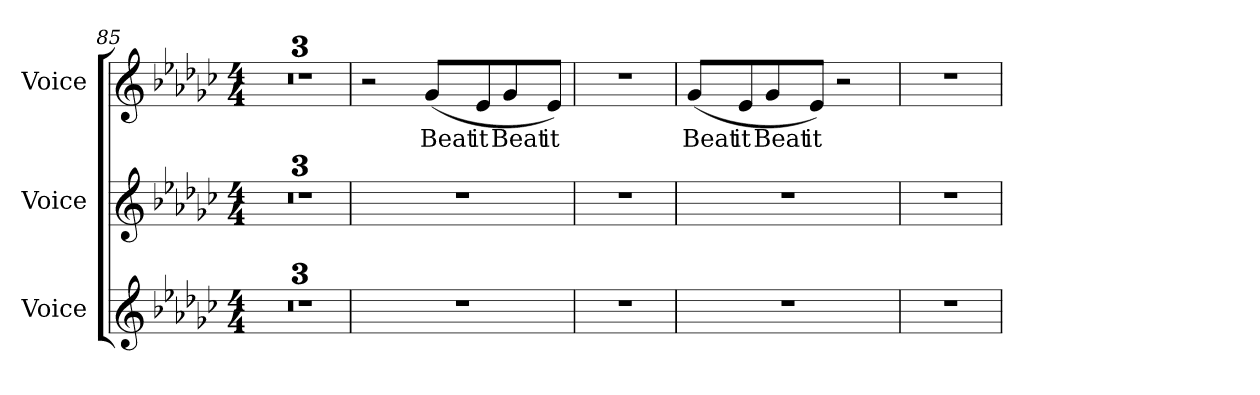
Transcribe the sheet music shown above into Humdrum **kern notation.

**kern	**kern	**kern	**text
*part3	*part2	*part1	*part1
*staff3	*staff2	*staff1	*staff1
*I"Voice	*I"Voice	*I"Voice	*
*I'Voice	*I'Voice	*I'Voice	*
*clefG2	*clefG2	*clefG2	*
*k[b-e-a-d-g-c-]	*k[b-e-a-d-g-c-]	*k[b-e-a-d-g-c-]	*
*e-:	*e-:	*e-:	*
*M4/4	*M4/4	*M4/4	*
=85	=85	=85	=85
1r	1r	1r	.
=86	=86	=86	=86
1r	1r	1r	.
=87	=87	=87	=87
1r	1r	1r	.
!!LO:PB:g=z
=88	=88	=88	=88
1r	1r	2r	.
!	!	!	!LO:LY:b:color=#000000
.	.	(8g-i/L	Beat
!	!	!	!LO:LY:b:color=#000000
.	.	8e-i/	it
!	!	!	!LO:LY:b:color=#000000
.	.	8g-i/	Beat
!	!	!	!LO:LY:b:color=#000000
.	.	8e-i/J)	it
=89	=89	=89	=89
1r	1r	1r	.
=90	=90	=90	=90
!	!	!	!LO:LY:b:color=#000000
1r	1r	(8g-i/L	Beat
!	!	!	!LO:LY:b:color=#000000
.	.	8e-i/	it
!	!	!	!LO:LY:b:color=#000000
.	.	8g-i/	Beat
!	!	!	!LO:LY:b:color=#000000
.	.	8e-i/J)	it
.	.	2r	.
=91	=91	=91	=91
1r	1r	1r	.
=	=	=	=
*-	*-	*-	*-
